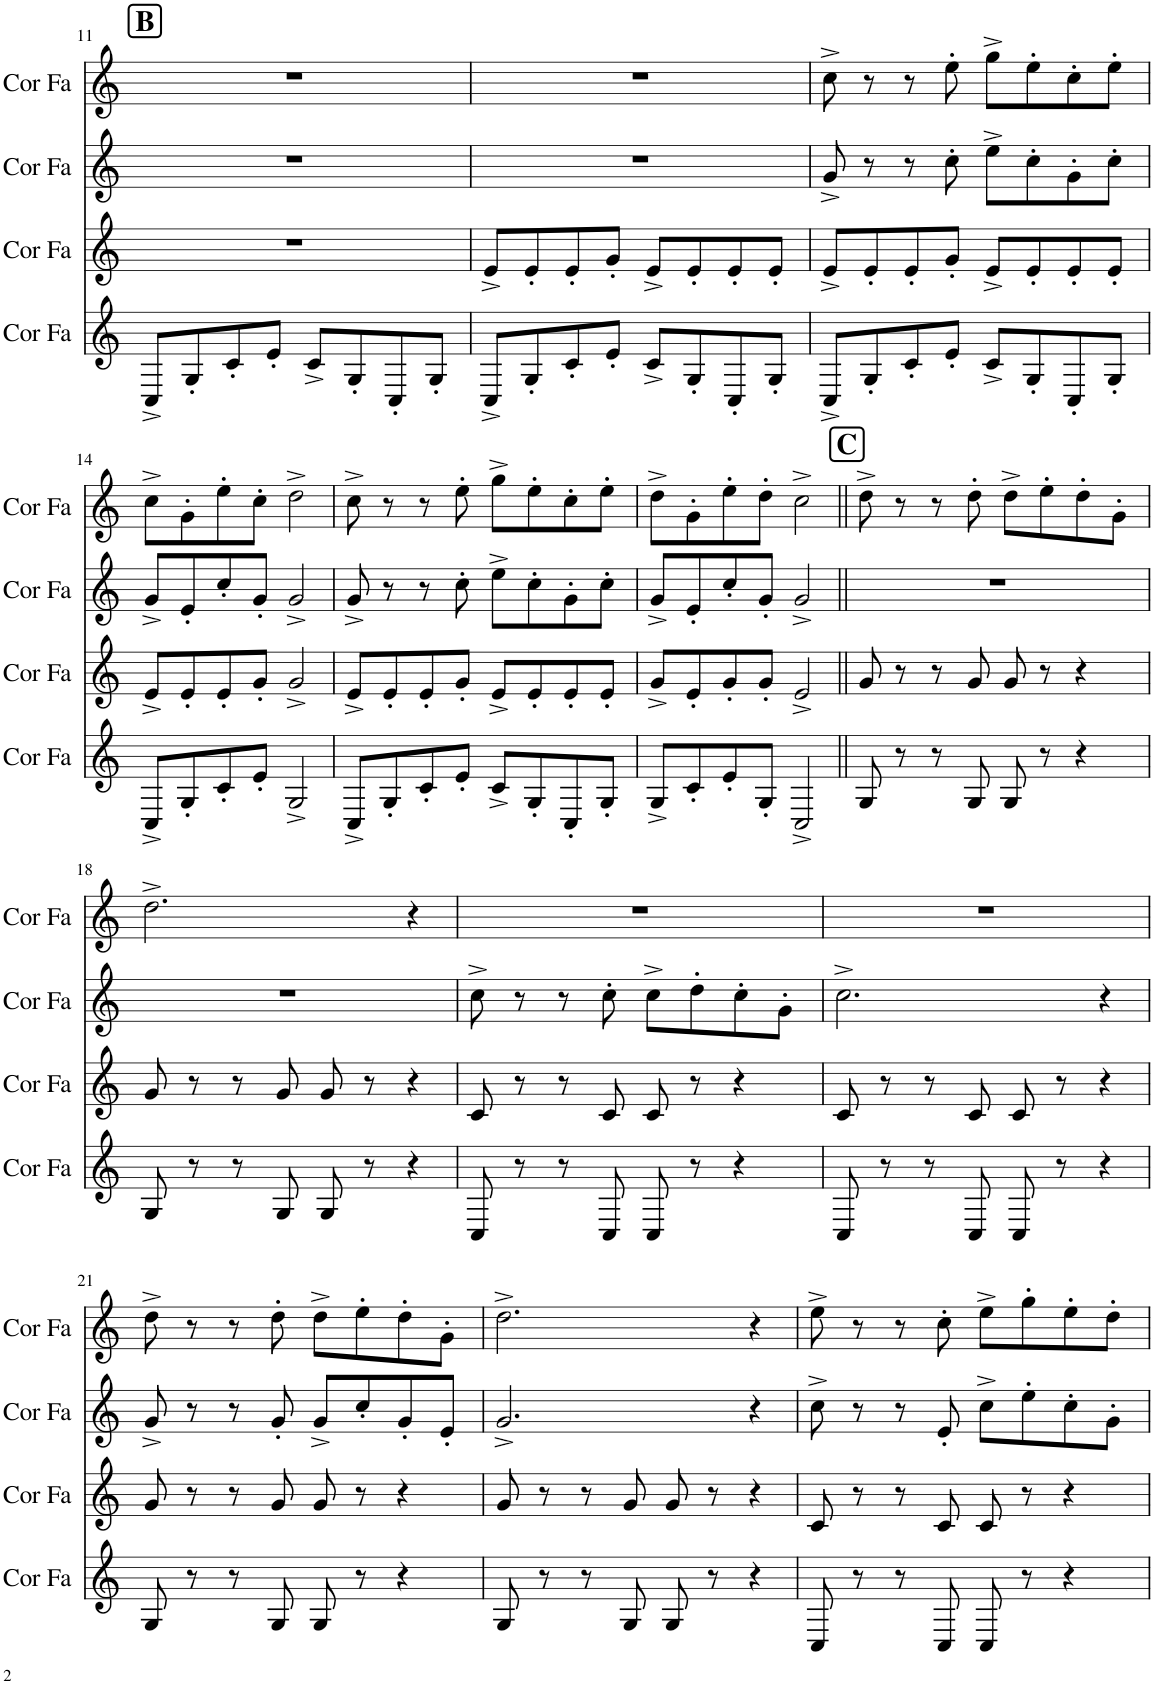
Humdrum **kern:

**kern	**kern	**kern	**kern
*part4	*part3	*part2	*part1
*staff4	*staff3	*staff2	*staff1
*I"Cor en Fa	*I"Cor en Fa	*I"Cor en Fa	*I"Cor en Fa
*I'Cor Fa	*I'Cor Fa	*I'Cor Fa	*I'Cor Fa
!!LO:PB:g=z
*clefG2	*clefG2	*clefG2	*clefG2
*Trd4c7	*Trd4c7	*Trd4c7	*Trd4c7
*k[]	*k[]	*k[]	*k[]
*M4/4	*M4/4	*M4/4	*M4/4
!!LO:REH:place=s1:a:B:cj:fs=14:t=B
=11	=11	=11	=11
8C^/L	1r	1r	1r
8G'/	.	.	.
8c'/	.	.	.
8e'/J	.	.	.
8c^/L	.	.	.
8G'/	.	.	.
8C'/	.	.	.
8G'/J	.	.	.
=12	=12	=12	=12
8C^/L	8e^/L	1r	1r
8G'/	8e'/	.	.
8c'/	8e'/	.	.
8e'/J	8g'/J	.	.
8c^/L	8e^/L	.	.
8G'/	8e'/	.	.
8C'/	8e'/	.	.
8G'/J	8e'/J	.	.
=13	=13	=13	=13
8C^/L	8e^/L	8g^/	8cc^\
8G'/	8e'/	8r	8r
8c'/	8e'/	8r	8r
8e'/J	8g'/J	8cc'\	8ee'\
8c^/L	8e^/L	8ee^\L	8gg^\L
8G'/	8e'/	8cc'\	8ee'\
8C'/	8e'/	8g'\	8cc'\
8G'/J	8e'/J	8cc'\J	8ee'\J
!!LO:LB:g=z
=14	=14	=14	=14
8C^/L	8e^/L	8g^/L	8cc^\L
8G'/	8e'/	8e'/	8g'\
8c'/	8e'/	8cc'/	8ee'\
8e'/J	8g'/J	8g'/J	8cc'\J
2G^/	2g^/	2g^/	2dd^\
=15	=15	=15	=15
8C^/L	8e^/L	8g^/	8cc^\
8G'/	8e'/	8r	8r
8c'/	8e'/	8r	8r
8e'/J	8g'/J	8cc'\	8ee'\
8c^/L	8e^/L	8ee^\L	8gg^\L
8G'/	8e'/	8cc'\	8ee'\
8C'/	8e'/	8g'\	8cc'\
8G'/J	8e'/J	8cc'\J	8ee'\J
=16	=16	=16	=16
8G^/L	8g^/L	8g^/L	8dd^\L
8c'/	8e'/	8e'/	8g'\
8e'/	8g'/	8cc'/	8ee'\
8G'/J	8g'/J	8g'/J	8dd'\J
2C^/	2e^/	2g^/	2cc^\
!!LO:REH:place=s1:a:B:cj:fs=14:t=C
=17||	=17||	=17||	=17||
8G/	8g/	1r	8dd^\
8r	8r	.	8r
8r	8r	.	8r
8G/	8g/	.	8dd'\
8G/	8g/	.	8dd^\L
8r	8r	.	8ee'\
4r	4r	.	8dd'\
.	.	.	8g'\J
!!LO:LB:g=z
=18	=18	=18	=18
8G/	8g/	1r	2.dd^\
8r	8r	.	.
8r	8r	.	.
8G/	8g/	.	.
8G/	8g/	.	.
8r	8r	.	.
4r	4r	.	4r
=19	=19	=19	=19
8C/	8c/	8cc^\	1r
8r	8r	8r	.
8r	8r	8r	.
8C/	8c/	8cc'\	.
8C/	8c/	8cc^\L	.
8r	8r	8dd'\	.
4r	4r	8cc'\	.
.	.	8g'\J	.
=20	=20	=20	=20
8C/	8c/	2.cc^\	1r
8r	8r	.	.
8r	8r	.	.
8C/	8c/	.	.
8C/	8c/	.	.
8r	8r	.	.
4r	4r	4r	.
!!LO:LB:g=z
=21	=21	=21	=21
8G/	8g/	8g^/	8dd^\
8r	8r	8r	8r
8r	8r	8r	8r
8G/	8g/	8g'/	8dd'\
8G/	8g/	8g^/L	8dd^\L
8r	8r	8cc'/	8ee'\
4r	4r	8g'/	8dd'\
.	.	8e'/J	8g'\J
=22	=22	=22	=22
8G/	8g/	2.g^/	2.dd^\
8r	8r	.	.
8r	8r	.	.
8G/	8g/	.	.
8G/	8g/	.	.
8r	8r	.	.
4r	4r	4r	4r
=23	=23	=23	=23
8C/	8c/	8cc^\	8ee^\
8r	8r	8r	8r
8r	8r	8r	8r
8C/	8c/	8e'/	8cc'\
8C/	8c/	8cc^\L	8ee^\L
8r	8r	8ee'\	8gg'\
4r	4r	8cc'\	8ee'\
.	.	8g'\J	8dd'\J
=	=	=	=
*-	*-	*-	*-
